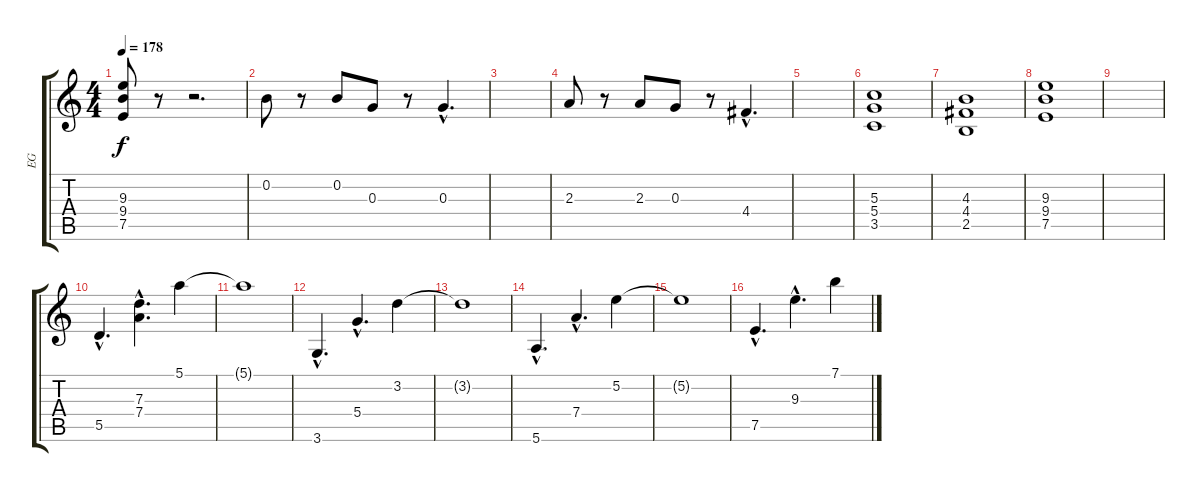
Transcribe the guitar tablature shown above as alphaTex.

\track ("EG" "EG") {instrument overdrivenguitar}
\staff {score tabs}
\tuning (E4 B3 G3 D3 A2 E2) {hide}
\ts (4 4)
\tempo 178
\clef g2
\ks c
(9.3 9.4 7.5).8{dy f} r.8 r.2{d} |
0.2.8 r.8 0.2.8 0.3.8 r.8 0.3{hac}.4{d} |
|
2.3.8 r.8 2.3.8 0.3.8 r.8 4.4{hac}.4{d} |
|
(5.3 5.4 3.5).1 |
(4.3 4.4 2.5).1 |
(9.3 9.4 7.5).1 |
|
5.5{hac}.4{d} (7.3{hac} 7.4{hac}).4{d} 5.1.4 |
5.1{t}.1 |
3.6{hac}.4{d} 5.4{hac}.4{d} 3.2.4 |
3.2{t}.1 |
5.6{hac}.4{d} 7.4{hac}.4{d} 5.2.4 |
5.2{t}.1 |
7.5{hac}.4{d} 9.3{hac}.4{d} 7.1.4
